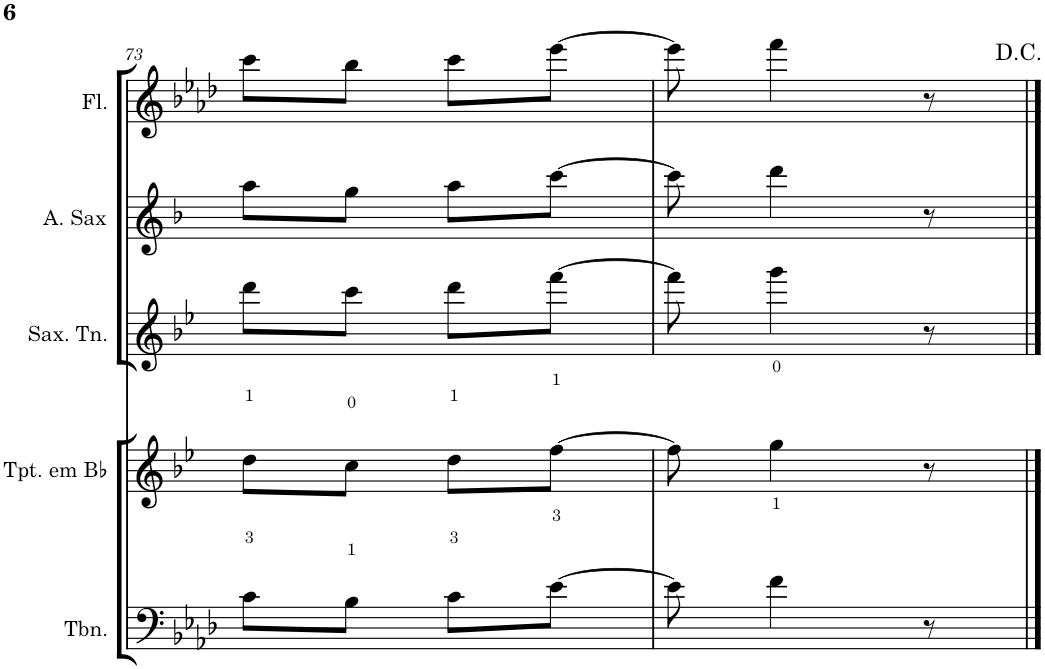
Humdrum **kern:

**kern	**kern	**kern	**kern	**kern
*part5	*part4	*part3	*part2	*part1
*staff5	*staff4	*staff3	*staff2	*staff1
*I"Trombone	*I"Trompete em Bb	*I"Saxofone Tenor	*I"Saxofone Alto	*I"Flauta Transversal
*I'Tbn.	*I'Tpt. em Bb	*I'Sax. Tn.	*	*I'Fl.
!!LO:PB:g=z
*clefF4	*clefG2	*clefG2	*clefG2	*clefG2
*	*Trd1c2	*Trd8c14	*Trd5c9	*
*k[b-e-a-d-]	*k[b-e-]	*k[b-e-]	*k[b-]	*k[b-e-a-d-]
*M2/4	*M2/4	*M2/4	*M2/4	*M2/4
=73	=73	=73	=73	=73
8c\L	8dd\L	8ddd\L	8aa\L	8ccc\L
8B-\J	8cc\J	8ccc\J	8gg\J	8bb-\J
8c\L	8dd\L	8ddd\L	8aa\L	8ccc\L
[8e-\J	[8ff\J	[8fff\J	[8ccc\J	[8eee-\J
=74	=74	=74	=74	=74
8e-\]	8ff\]	8fff\]	8ccc\]	8eee-\]
4f\	4gg\	4ggg\	4ddd\	4fff\
8r	8r	8r	8r	8r
==	==	==	==	==
*-	*-	*-	*-	*-
